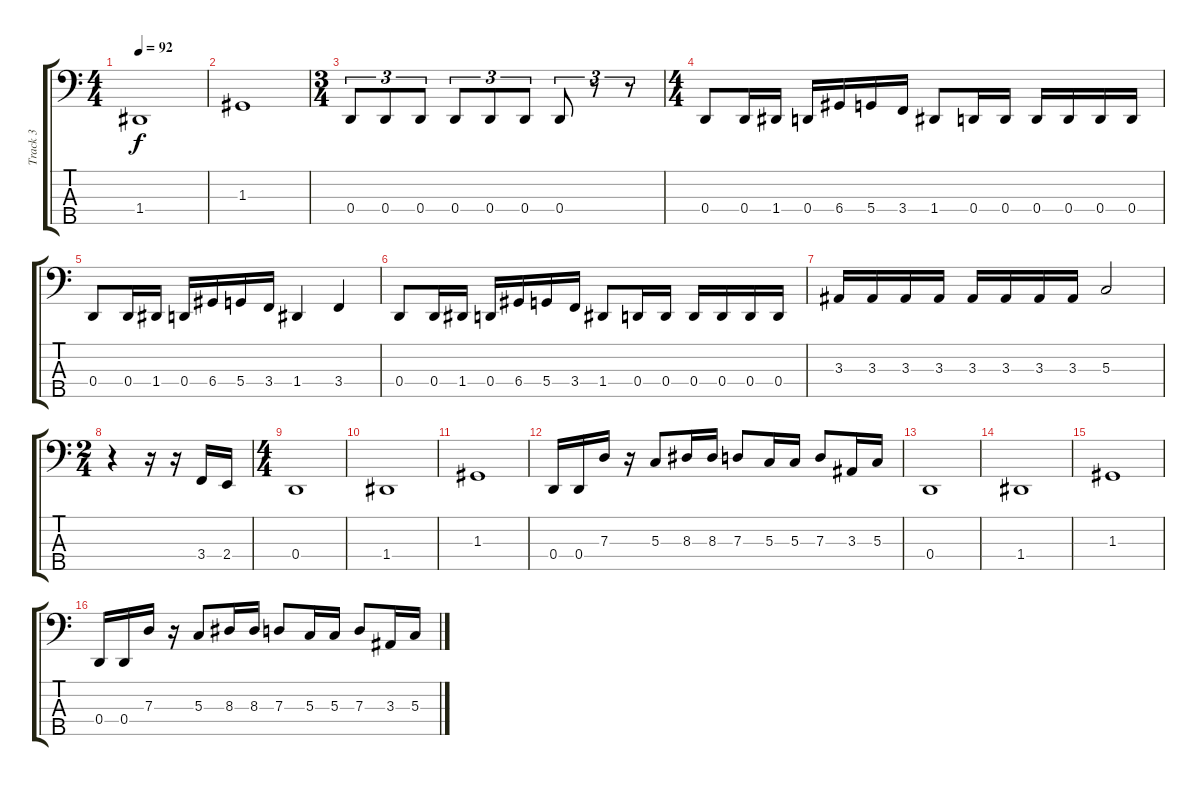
\track ("Track 3" "Track 3") {instrument electricbasspick}
\staff {score tabs}
\tuning (F2 C2 G1 D1 A0) {hide}
\ts (4 4)
\tempo 92
\clef f4
\ks c
1.4.1{dy f} |
1.3.1 |
\ts (3 4)
0.4.8{tu (3 2)} 0.4.8{tu (3 2)} 0.4.8{tu (3 2)} 0.4.8{tu (3 2)} 0.4.8{tu (3 2)} 0.4.8{tu (3 2)} 0.4.8{tu (3 2)} r.8{tu (3 2)} r.8{tu (3 2)} |
\ts (4 4)
0.4.8 0.4.16 1.4.16 0.4.16 6.4.16 5.4.16 3.4.16 1.4.8 0.4.16 0.4.16 0.4.16 0.4.16 0.4.16 0.4.16 |
0.4.8 0.4.16 1.4.16 0.4.16 6.4.16 5.4.16 3.4.16 1.4.4 3.4.4 |
0.4.8 0.4.16 1.4.16 0.4.16 6.4.16 5.4.16 3.4.16 1.4.8 0.4.16 0.4.16 0.4.16 0.4.16 0.4.16 0.4.16 |
3.3.16 3.3.16 3.3.16 3.3.16 3.3.16 3.3.16 3.3.16 3.3.16 5.3.2 |
\ts (2 4)
r.4 r.16 r.16 3.4.16 2.4.16 |
\ts (4 4)
0.4.1 |
1.4.1 |
1.3.1 |
0.4.16 0.4.16 7.3.16 r.16 5.3.8 8.3.16 8.3.16 7.3.8 5.3.16 5.3.16 7.3.8 3.3.16 5.3.16 |
0.4.1 |
1.4.1 |
1.3.1 |
0.4.16 0.4.16 7.3.16 r.16 5.3.8 8.3.16 8.3.16 7.3.8 5.3.16 5.3.16 7.3.8 3.3.16 5.3.16
